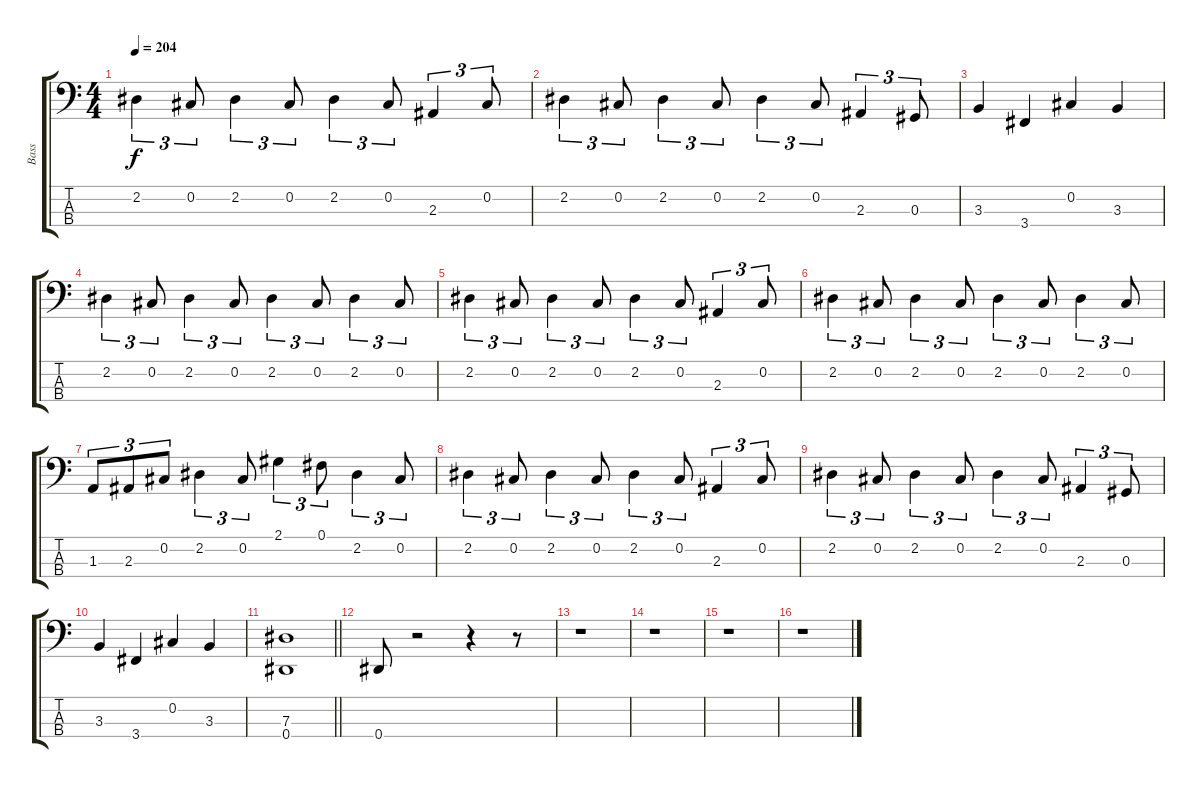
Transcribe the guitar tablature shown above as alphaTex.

\track ("Bass" "Bass") {instrument electricbasspick}
\staff {score tabs}
\tuning (Gb2 Db2 Ab1 Eb1) {hide}
\ts (4 4)
\tempo 204
\clef f4
\ks c
2.2.4{tu (3 2) dy f} 0.2.8{tu (3 2)} 2.2.4{tu (3 2)} 0.2.8{tu (3 2)} 2.2.4{tu (3 2)} 0.2.8{tu (3 2)} 2.3.4{tu (3 2)} 0.2.8{tu (3 2)} |
2.2.4{tu (3 2)} 0.2.8{tu (3 2)} 2.2.4{tu (3 2)} 0.2.8{tu (3 2)} 2.2.4{tu (3 2)} 0.2.8{tu (3 2)} 2.3.4{tu (3 2)} 0.3.8{tu (3 2)} |
3.3.4 3.4.4 0.2.4 3.3.4 |
2.2.4{tu (3 2)} 0.2.8{tu (3 2)} 2.2.4{tu (3 2)} 0.2.8{tu (3 2)} 2.2.4{tu (3 2)} 0.2.8{tu (3 2)} 2.2.4{tu (3 2)} 0.2.8{tu (3 2)} |
2.2.4{tu (3 2)} 0.2.8{tu (3 2)} 2.2.4{tu (3 2)} 0.2.8{tu (3 2)} 2.2.4{tu (3 2)} 0.2.8{tu (3 2)} 2.3.4{tu (3 2)} 0.2.8{tu (3 2)} |
2.2.4{tu (3 2)} 0.2.8{tu (3 2)} 2.2.4{tu (3 2)} 0.2.8{tu (3 2)} 2.2.4{tu (3 2)} 0.2.8{tu (3 2)} 2.2.4{tu (3 2)} 0.2.8{tu (3 2)} |
1.3.8{tu (3 2)} 2.3.8{tu (3 2)} 0.2.8{tu (3 2)} 2.2.4{tu (3 2)} 0.2.8{tu (3 2)} 2.1.4{tu (3 2)} 0.1.8{tu (3 2)} 2.2.4{tu (3 2)} 0.2.8{tu (3 2)} |
2.2.4{tu (3 2)} 0.2.8{tu (3 2)} 2.2.4{tu (3 2)} 0.2.8{tu (3 2)} 2.2.4{tu (3 2)} 0.2.8{tu (3 2)} 2.3.4{tu (3 2)} 0.2.8{tu (3 2)} |
2.2.4{tu (3 2)} 0.2.8{tu (3 2)} 2.2.4{tu (3 2)} 0.2.8{tu (3 2)} 2.2.4{tu (3 2)} 0.2.8{tu (3 2)} 2.3.4{tu (3 2)} 0.3.8{tu (3 2)} |
3.3.4 3.4.4 0.2.4 3.3.4 |
\barLineRight lightlight
(7.3 0.4).1 |
0.4.8 r.2 r.4 r.8 |
r.1 |
r.1 |
r.1 |
r.1
